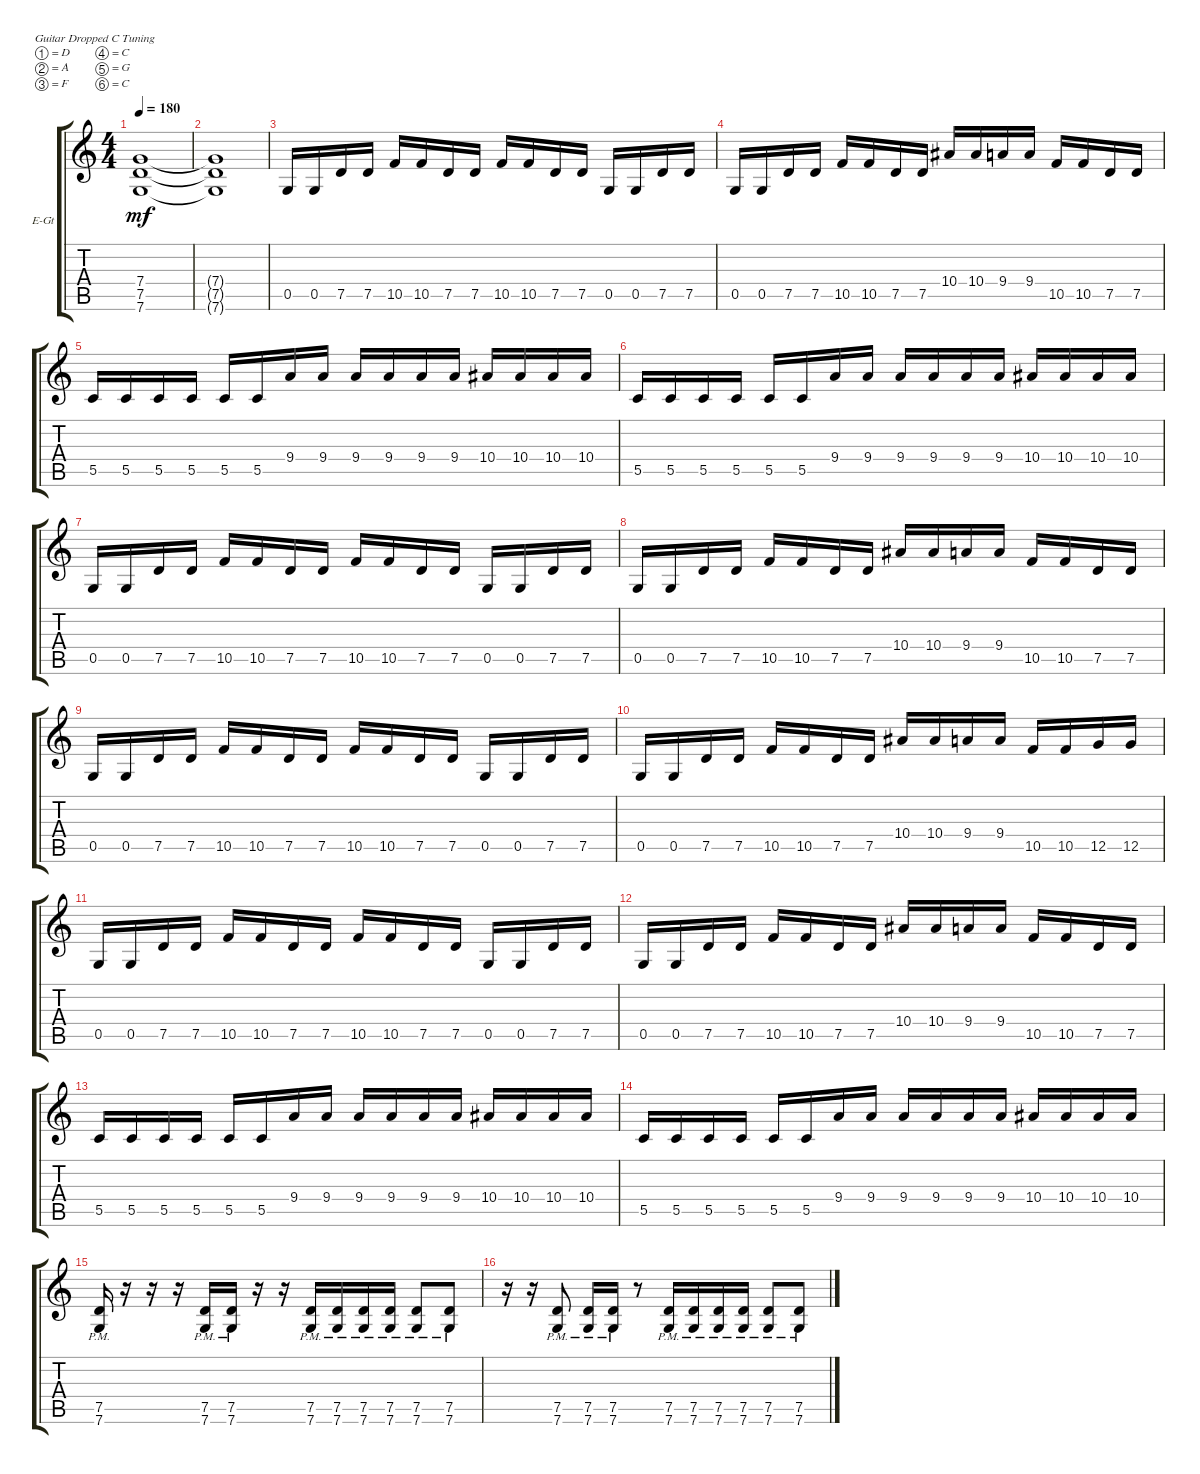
\defaultSystemsLayout 4
\bracketExtendMode groupsimilarinstruments
\firstSystemTrackNameOrientation horizontal
\otherSystemsTrackNameOrientation horizontal
\track ("Electric Guitar" "E-Gt") {instrument distortionguitar}
\staff {score tabs}
\tuning (D4 A3 F3 C3 G2 C2)
\ts (4 4)
\tempo 180
\clef g2
\ks c
(7.6{t} 7.5{t} 7.4{t}).1{dy mf} |
(7.6{t} 7.5{t} 7.4{t}).1 |
0.5.16 0.5.16 7.5.16 7.5.16 10.5.16 10.5.16 7.5.16 7.5.16 10.5.16 10.5.16 7.5.16 7.5.16 0.5.16 0.5.16 7.5.16 7.5.16 |
0.5.16 0.5.16 7.5.16 7.5.16 10.5.16 10.5.16 7.5.16 7.5.16 10.4.16 10.4.16 9.4.16 9.4.16 10.5.16 10.5.16 7.5.16 7.5.16 |
5.5.16 5.5.16 5.5.16 5.5.16 5.5.16 5.5.16 9.4.16 9.4.16 9.4.16 9.4.16 9.4.16 9.4.16 10.4.16 10.4.16 10.4.16 10.4.16 |
5.5.16 5.5.16 5.5.16 5.5.16 5.5.16 5.5.16 9.4.16 9.4.16 9.4.16 9.4.16 9.4.16 9.4.16 10.4.16 10.4.16 10.4.16 10.4.16 |
0.5.16 0.5.16 7.5.16 7.5.16 10.5.16 10.5.16 7.5.16 7.5.16 10.5.16 10.5.16 7.5.16 7.5.16 0.5.16 0.5.16 7.5.16 7.5.16 |
0.5.16 0.5.16 7.5.16 7.5.16 10.5.16 10.5.16 7.5.16 7.5.16 10.4.16 10.4.16 9.4.16 9.4.16 10.5.16 10.5.16 7.5.16 7.5.16 |
0.5.16 0.5.16 7.5.16 7.5.16 10.5.16 10.5.16 7.5.16 7.5.16 10.5.16 10.5.16 7.5.16 7.5.16 0.5.16 0.5.16 7.5.16 7.5.16 |
0.5.16 0.5.16 7.5.16 7.5.16 10.5.16 10.5.16 7.5.16 7.5.16 10.4.16 10.4.16 9.4.16 9.4.16 10.5.16 10.5.16 12.5.16 12.5.16 |
0.5.16 0.5.16 7.5.16 7.5.16 10.5.16 10.5.16 7.5.16 7.5.16 10.5.16 10.5.16 7.5.16 7.5.16 0.5.16 0.5.16 7.5.16 7.5.16 |
0.5.16 0.5.16 7.5.16 7.5.16 10.5.16 10.5.16 7.5.16 7.5.16 10.4.16 10.4.16 9.4.16 9.4.16 10.5.16 10.5.16 7.5.16 7.5.16 |
5.5.16 5.5.16 5.5.16 5.5.16 5.5.16 5.5.16 9.4.16 9.4.16 9.4.16 9.4.16 9.4.16 9.4.16 10.4.16 10.4.16 10.4.16 10.4.16 |
5.5.16 5.5.16 5.5.16 5.5.16 5.5.16 5.5.16 9.4.16 9.4.16 9.4.16 9.4.16 9.4.16 9.4.16 10.4.16 10.4.16 10.4.16 10.4.16 |
(7.6{pm} 7.5{pm}).16 r.16 r.16 r.16 (7.6{pm} 7.5{pm}).16 (7.6{pm} 7.5{pm}).16 r.16 r.16 (7.6{pm} 7.5{pm}).16 (7.6{pm} 7.5{pm}).16 (7.6{pm} 7.5{pm}).16 (7.6{pm} 7.5{pm}).16 (7.6{pm} 7.5{pm}).8 (7.6{pm} 7.5{pm}).8 |
r.16 r.16 (7.6{pm} 7.5{pm}).8 (7.6{pm} 7.5{pm}).16 (7.6{pm} 7.5{pm}).16 r.8 (7.6{pm} 7.5{pm}).16 (7.6{pm} 7.5{pm}).16 (7.6{pm} 7.5{pm}).16 (7.6{pm} 7.5{pm}).16 (7.6{pm} 7.5{pm}).8 (7.6{pm} 7.5{pm}).8
